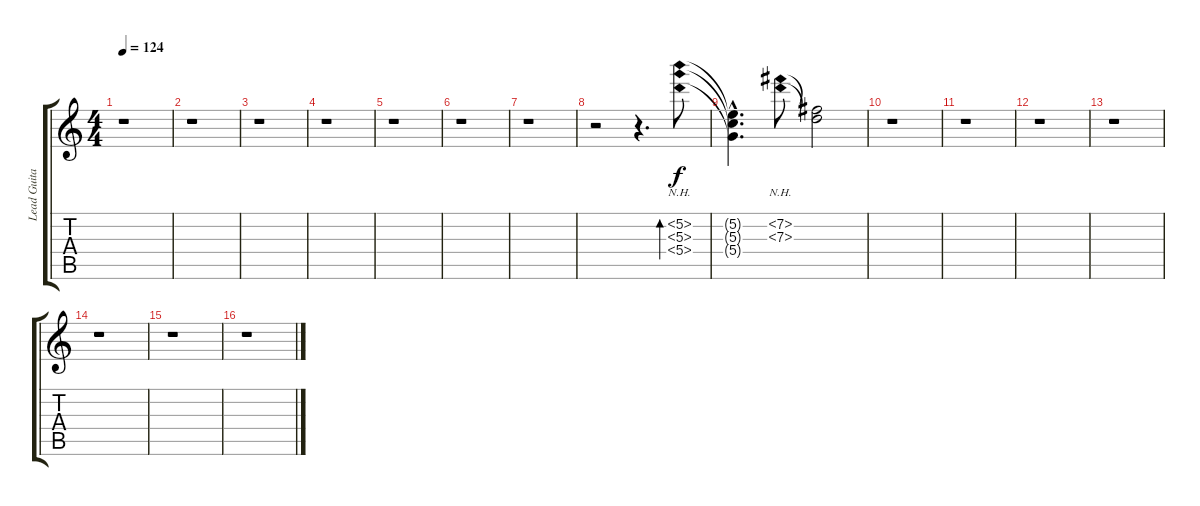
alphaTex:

\track ("Lead Guitar" "Lead Guita") {instrument overdrivenguitar}
\staff {score tabs}
\tuning (E4 B3 G3 D3 A2 E2) {hide}
\ts (4 4)
\tempo 124
\clef g2
\ks c
r.1{dy f} |
r.1 |
r.1 |
r.1 |
r.1 |
r.1 |
r.1 |
r.2 r.4{d} (5.2{nh} 5.3{nh} 5.4{nh}).8{bd 240 volume 10} |
(5.2{hac t} 5.3{hac t} 5.4{hac t}).4{d} (7.2{nh} 7.3{nh}).8 (7.2{t} 7.3{t}).2 |
r.1 |
r.1 |
r.1 |
r.1 |
r.1 |
r.1 |
r.1
